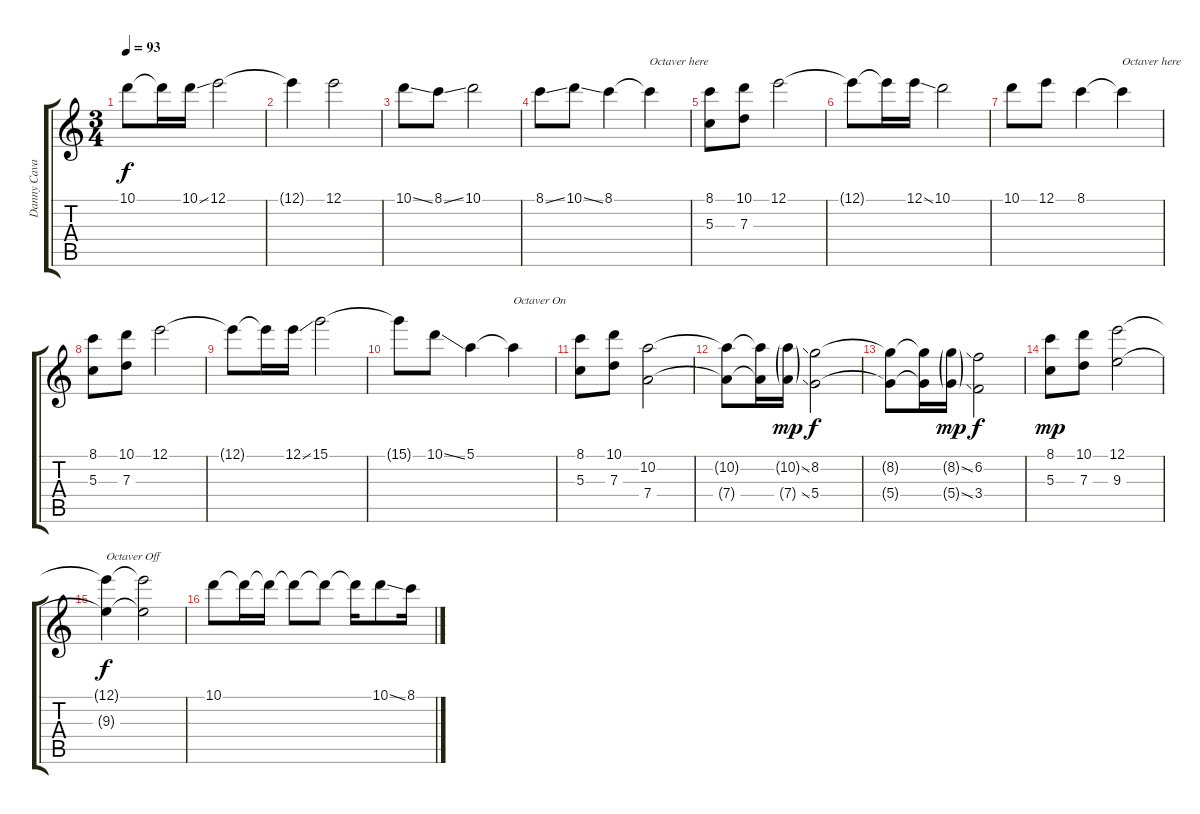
\track ("Danny Cavanagh (Electric Guitar)" "Danny Cava") {instrument electricguitarjazz}
\staff {score tabs}
\tuning (E4 B3 G3 D3 A2 E2) {hide}
\ts (3 4)
\tempo 93
\clef g2
\ks c
10.1{t}.8{dy f} 10.1{t}.16 10.1{ss}.16 12.1.2 |
12.1{t}.4 12.1.2 |
10.1{ss}.8{volume 12 instrument distortionguitar} 8.1{ss}.8 10.1.2 |
8.1{ss}.8 10.1{ss}.8 8.1.4 8.1{t}.4{txt "Octaver here"} |
(8.1 5.3).8{txt " " volume 14 instrument distortionguitar} (10.1 7.3).8 12.1.2 |
12.1{t}.8 12.1{t}.16 12.1{ss}.16 10.1.2 |
10.1.8 12.1.8 8.1.4 8.1{t}.4{txt "Octaver here"} |
(8.1 5.3).8{txt " " volume 16 instrument distortionguitar} (10.1 7.3).8 12.1.2 |
12.1{t}.8 12.1{t}.16 12.1{ss}.16 15.1.2 |
15.1{t}.8 10.1{ss}.8 5.1.4 5.1{t}.4{txt "Octaver On"} |
(8.1 5.3).8 (10.1 7.3).8 (10.2 7.4).2 |
(10.2{t} 7.4{t}).8 (10.2{t} 7.4{t}).16 (10.2{ss g} 7.4{ss g}).16{dy mp} (8.2 5.4).2{dy f} |
(8.2{t} 5.4{t}).8 (8.2{t} 5.4{t}).16 (8.2{ss g} 5.4{ss g}).16{dy mp} (6.2 3.4).2{dy f} |
(8.1 5.3).8{dy mp volume 16 instrument distortionguitar} (10.1 7.3).8 (12.1 9.3).2 |
(12.1{t} 9.3{t}).4{txt "Octaver Off" dy f} (12.1{t} 9.3{t}).2 |
10.1.8 10.1{t}.16 10.1{t}.16 10.1{t}.8 10.1{t}.8 10.1{t}.16 10.1{ss}.8 8.1{ss}.16
